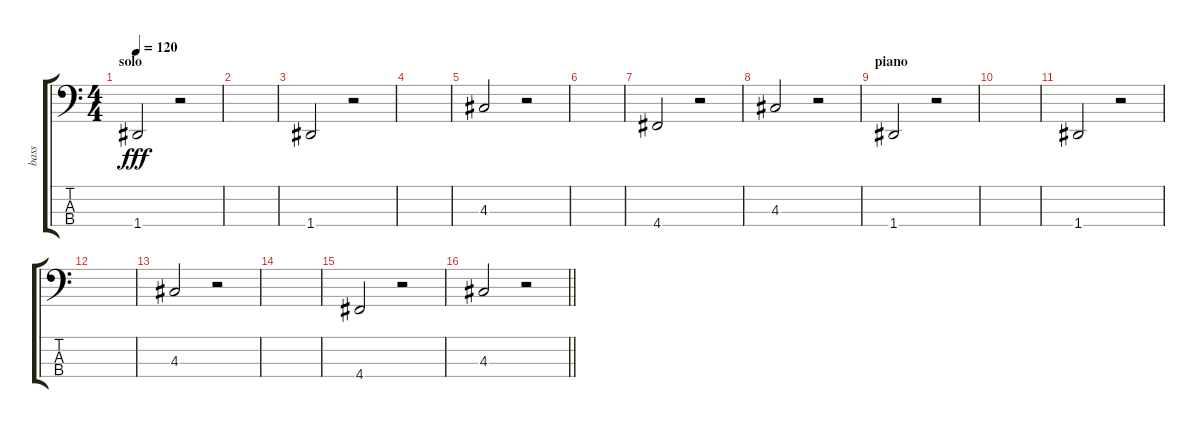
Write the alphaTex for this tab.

\track ("bass" "bass") {instrument electricbassfinger}
\staff {score tabs}
\tuning (G2 D2 A1 D1) {hide}
\ts (4 4)
\section ("" "solo")
\tempo 120
\clef f4
\ks c
1.4.2{dy fff} r.2 |
|
1.4.2 r.2 |
|
4.3.2 r.2 |
|
4.4.2 r.2 |
4.3.2 r.2 |
\section ("" "piano")
1.4.2 r.2 |
|
1.4.2 r.2 |
|
4.3.2 r.2 |
|
4.4.2 r.2 |
\barLineRight lightlight
4.3.2 r.2
